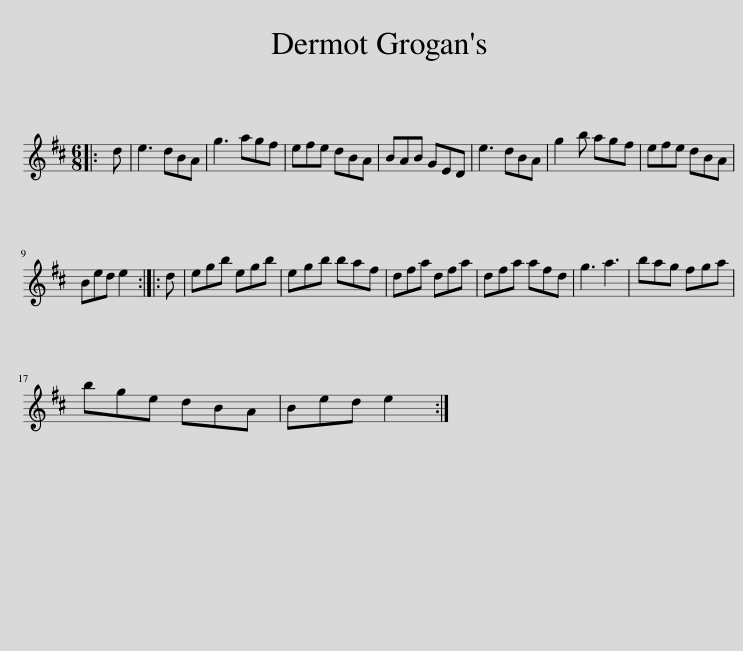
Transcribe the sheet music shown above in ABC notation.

X:1
L:1/8
M:6/8
I:linebreak $
K:D
V:1 treble
V:1
|: d | e3 dBA | g3 agf | efe dBA | BAB GED | %5
 e3 dBA | g2 b agf | efe dBA |$ Bed e2 :: d | %10
 egb egb | egb baf | dfa dfa | dfa afd | g3 a3 | %15
 bag fga |$ bge dBA | Bed e2 :| %18
